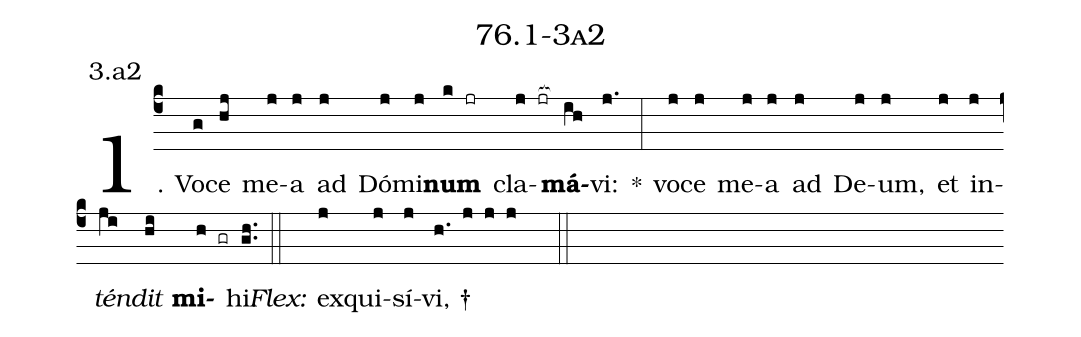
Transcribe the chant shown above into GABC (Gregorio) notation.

name: 76.1-3a2;
annotation: 3.a2;
%%
(c4)1. Vo(g)ce(hj) me(j)a(j) ad(j) Dó(j)mi(j)<b>num</b>(k jr) cla(j jr[ocb:1{])<b>má</b>(ih[ocb:0}])vi:(j.) *(:) vo(j)ce(j) me(j)a(j) ad(j) De(j)um,(j) et(j) in(j)<i>tén</i>(ji)<i>dit</i>(hi) <b>mi</b>(h gr)hi.(gh..) (::)
<i>Flex:</i>()  ex(j)qui(j)sí(j)vi, †(h. j j j  ::)
